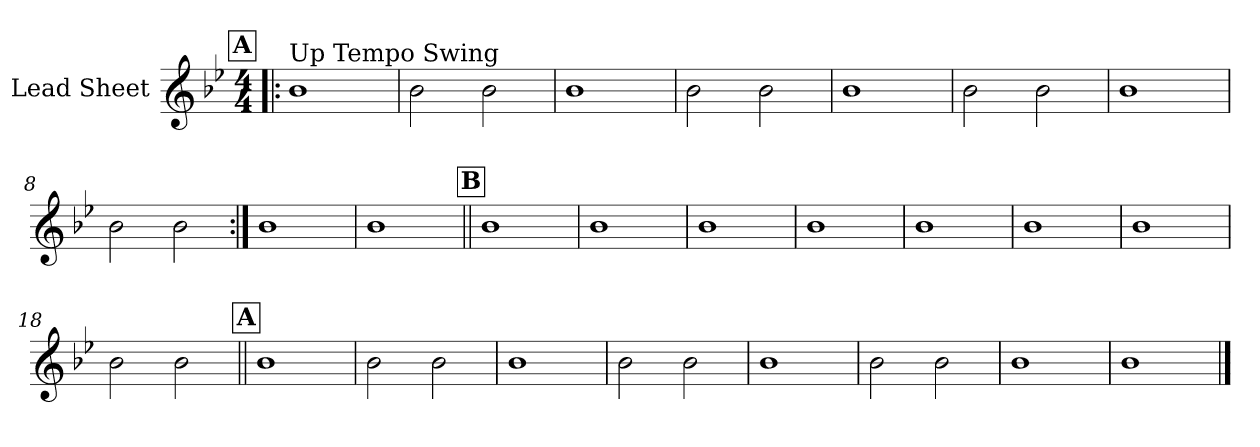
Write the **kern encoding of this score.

**kern
*part1
*staff1
*I"Lead Sheet
*clefG2
*k[b-e-]
*g:
*M4/4
!!LO:REH:place=s1:a:fs=14:t=A
=1!|:
!LO:TX:a:t=Up Tempo Swing
1b-
=2
2b-\
2b-\
=3
1b-
=4
2b-\
2b-\
!!LO:LB:g=z
=5
1b-
=6
2b-\
2b-\
=7
1b-
=8
2b-\
2b-\
!!LO:LB:g=z
=9:|!
1b-
=10
1b-
!!LO:LB:g=z
!!LO:REH:place=s1:a:fs=14:t=B
=11||
1b-
=12
1b-
=13
1b-
=14
1b-
!!LO:LB:g=z
=15
1b-
=16
1b-
=17
1b-
=18
2b-\
2b-\
!!LO:LB:g=z
!!LO:REH:place=s1:a:fs=14:t=A
=19||
1b-
=20
2b-\
2b-\
=21
1b-
=22
2b-\
2b-\
!!LO:LB:g=z
=23
1b-
=24
2b-\
2b-\
=25
1b-
=26
1b-
==
*-
